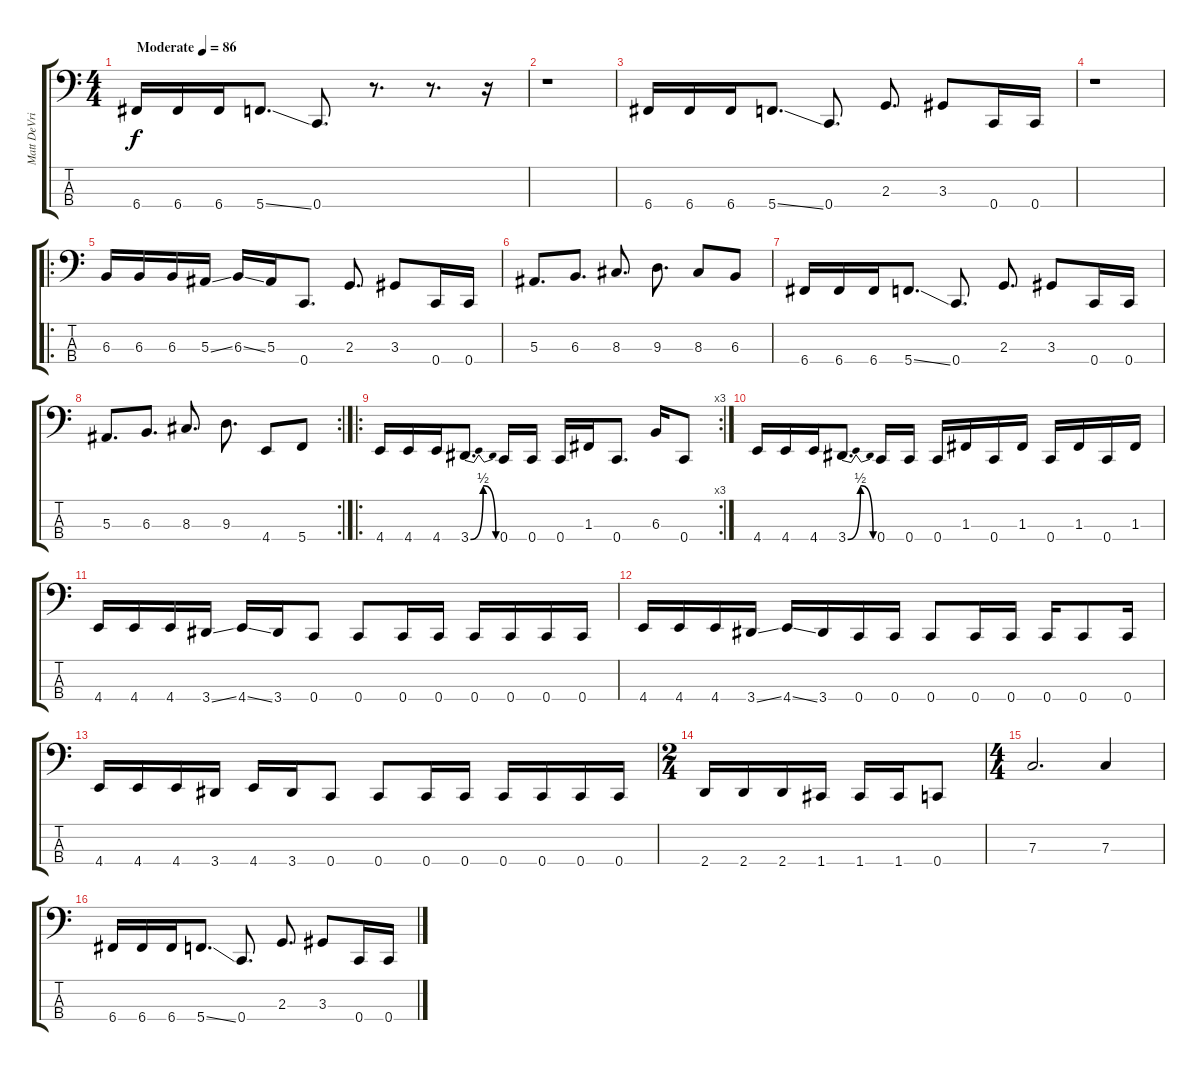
\track ("Matt DeVries" "Matt DeVri") {instrument electricbassfinger}
\staff {score tabs}
\tuning (Eb2 Bb1 F1 C1) {hide}
\ts (4 4)
\tempo (86 "Moderate")
\clef f4
\ks c
6.4.16{dy f instrument electricbassfinger} 6.4.16 6.4.16 5.4{ss}.8{d} 0.4.8{d} r.8{d} r.8{d} r.16 |
r.1 |
6.4.16 6.4.16 6.4.16 5.4{ss}.8{d} 0.4.8{d} 2.3.8{d} 3.3.8 0.4.16 0.4.16 |
r.1 |
\ro
6.3.16 6.3.16 6.3.16 5.3{ss}.16 6.3{ss}.16 5.3.16 0.4.8{d} 2.3.8{d} 3.3.8 0.4.16 0.4.16 |
5.3.8{d} 6.3.8{d} 8.3.8{d} 9.3.8{d} 8.3.8 6.3.8 |
6.4.16 6.4.16 6.4.16 5.4{ss}.8{d} 0.4.8{d} 2.3.8{d} 3.3.8 0.4.16 0.4.16 |
\rc 2
5.3.8{d} 6.3.8{d} 8.3.8{d} 9.3.8{d} 4.4.8 5.4.8 |
\ro
\rc 3
4.4.16 4.4.16 4.4.16 3.4{be (bendrelease 0 0 30 2 30 2 60 0)}.8{d} 0.4.16 0.4.16 0.4.16 1.3.16 0.4.8{d} 6.3.16 0.4.8 |
4.4.16 4.4.16 4.4.16 3.4{be (bendrelease 0 0 30 2 30 2 60 0)}.8{d} 0.4.16 0.4.16 0.4.16 1.3.16 0.4.16 1.3.16 0.4.16 1.3.16 0.4.16 1.3.16 |
4.4.16 4.4.16 4.4.16 3.4{ss}.16 4.4{ss}.16 3.4.16 0.4.8 0.4.8 0.4.16 0.4.16 0.4.16 0.4.16 0.4.16 0.4.16 |
4.4.16 4.4.16 4.4.16 3.4{ss}.16 4.4{ss}.16 3.4.16 0.4.16 0.4.16 0.4.8 0.4.16 0.4.16 0.4.16 0.4.8 0.4.16 |
4.4.16 4.4.16 4.4.16 3.4.16 4.4.16 3.4.16 0.4.8 0.4.8 0.4.16 0.4.16 0.4.16 0.4.16 0.4.16 0.4.16 |
\ts (2 4)
2.4.16 2.4.16 2.4.16 1.4.16 1.4.16 1.4.16 0.4.8 |
\ts (4 4)
7.3.2{d} 7.3.4 |
6.4.16 6.4.16 6.4.16 5.4{ss}.8{d} 0.4.8{d} 2.3.8{d} 3.3.8 0.4.16 0.4.16
